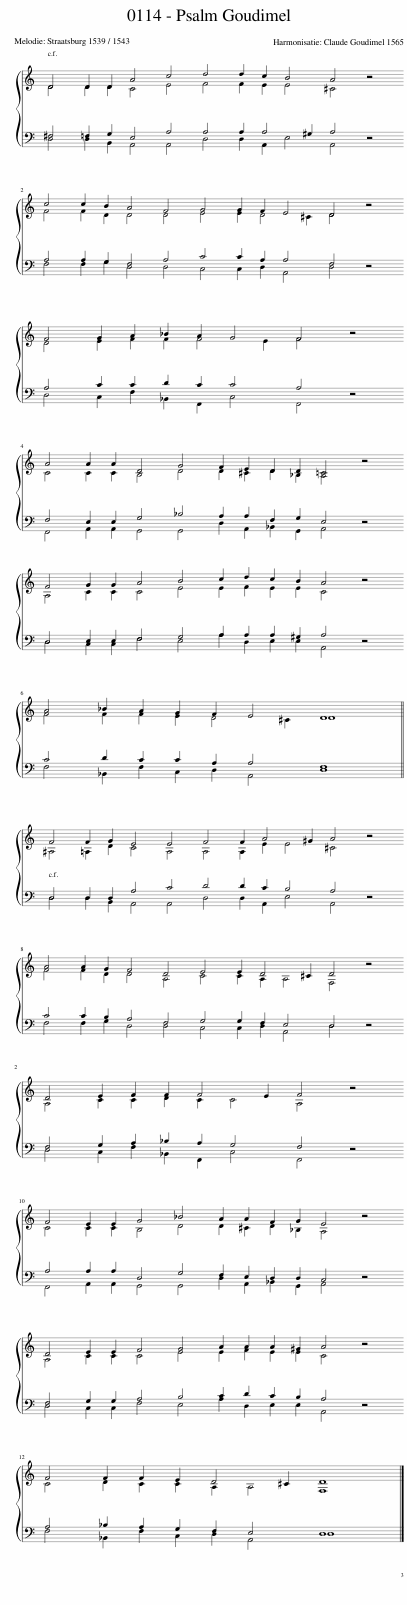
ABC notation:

X:1
%%score { ( 1 2 ) | ( 3 4 ) }
L:1/8
M:16/4
I:linebreak $
K:C
V:1 treble
V:2 treble
V:3 bass
V:4 bass
V:1
 D4 D2 D2 A4 c4 d4 d2 c2 B4 A4 z4 |$ c4 c2 B2 A4 F4 G4 G2 F2 E4 D4 z4 |$ F4 G2 A2 _B2 A2 G4 F4 z4 |$ A4 A2 A2 D4 G4 F2 E2 D2 D2 =C4 z4 |$ F4 G2 G2 A4 B4 c2 d2 c2 B2 A4 z4 |$ %5
 A4 _B2 A2 G2 F2 E4 D8 ||$ F4 F2 G2 E4 E4 F4 F2 A4 ^G2 A4 z4 |$ A4 A2 G2 F4 D4 E4 E2 D4 ^C2 D4 z4 |$ D4 E2 F2 F2 F4 E2 F4 z4 |$ F4 E2 E2 G4 _B4 A2 A2 F2 G2 E4 z4 |$ %10
 D4 E2 E2 F4 G4 A2 A2 A2 ^G2 A4 z4 |$ F4 F2 F2 E2 D4 ^C2 D8 |] %12
V:2
 D4 D2 D2 C4 E4 F4 F2 E2 E4 ^C4 x4 |$ F4 F2 D2 D4 D4 E4 E2 D4 ^C2 D4 x4 |$ D4 E2 F2 F2 F4 E2 F4 x4 |$ C4 C2 C2 B,4 D4 D2 ^C2 D2 _B,2 A,4 x4 |$ A,4 C2 C2 C4 E4 E2 F2 E2 E2 C4 x4 |$ %5
 F4 F2 F2 E2 D4 ^C2 D8 ||$ ^A,4 =A,2 D2 C4 A,4 A,4 A,2 E2 E4 ^C4 x4 |$ F4 F2 D2 D4 A,4 C4 C2 A,2 A,4 F,4 x4 |$ A,4 C2 C2 D2 C2 C4 A,4 x4 |$ C4 C2 C2 B,4 D4 D2 ^C2 D2 _B,2 A,4 x4 |$ %10
 A,4 C2 C2 C4 E4 E2 F2 E2 E2 C4 x4 |$ C4 D2 C2 C2 A,2 A,4 F,8 |] %12
V:3
 ^F,4 =F,2 G,2 E,4 A,4 A,4 A,2 A,4 ^G,2 A,4 z4 |$ A,4 A,2 G,2 F,4 A,4 C4 C2 A,2 A,4 F,4 z4 |$ A,4 C2 C2 D2 C2 C4 A,4 z4 |$ F,4 E,2 E,2 G,4 _B,4 A,2 A,2 F,2 G,2 E,4 z4 |$ D,4 E,2 E,2 F,4 G,4 A,2 A,2 A,2 ^G,2 A,4 z4 |$ %5
 C4 D2 C2 C2 A,2 A,4 F,8 ||$ D,4 D,2 D,2 A,4 C4 D4 D2 C2 B,4 A,4 z4 |$ C4 C2 B,2 A,4 F,4 G,4 G,2 F,2 E,4 D,4 z4 |$ F,4 G,2 A,2 _B,2 A,2 G,4 F,4 z4 |$ A,4 A,2 A,2 D,4 G,4 F,2 E,2 D,2 D,2 C,4 z4 |$ %10
 F,4 G,2 G,2 A,4 B,4 C2 D2 C2 B,2 A,4 z4 |$ A,4 _B,2 A,2 G,2 F,2 E,4 D,8 |] %12
V:4
 D,4 D,2 B,,2 A,,4 A,,4 D,4 D,2 A,,2 E,4 A,,4 x4 |$ F,4 F,2 G,2 D,4 D,4 C,4 C,2 D,2 A,,4 D,4 x4 |$ D,4 C,2 F,2 _B,,2 F,,2 C,4 F,,4 x4 |$ F,,4 A,,2 A,,2 G,,4 G,,4 D,2 A,,2 _B,,2 G,,2 A,,4 x4 |$ D,4 C,2 C,2 F,4 E,4 A,2 D,2 E,2 E,2 A,,4 x4 |$ %5
 F,4 _B,,2 F,2 C,2 D,2 A,,4 D,8 ||$ D,4 D,2 B,,2 A,,4 A,,4 D,4 D,2 A,,2 E,4 A,,4 x4 |$ F,4 F,2 G,2 D,4 D,4 C,4 C,2 D,2 A,,4 D,4 x4 |$ D,4 C,2 F,2 _B,,2 F,,2 C,4 F,,4 x4 |$ F,,4 A,,2 A,,2 G,,4 G,,4 D,2 A,,2 _B,,2 G,,2 A,,4 x4 |$ %10
 D,4 C,2 C,2 F,4 E,4 A,2 D,2 E,2 E,2 A,,4 x4 |$ F,4 _B,,2 F,2 C,2 D,2 A,,4 D,8 |] %12
